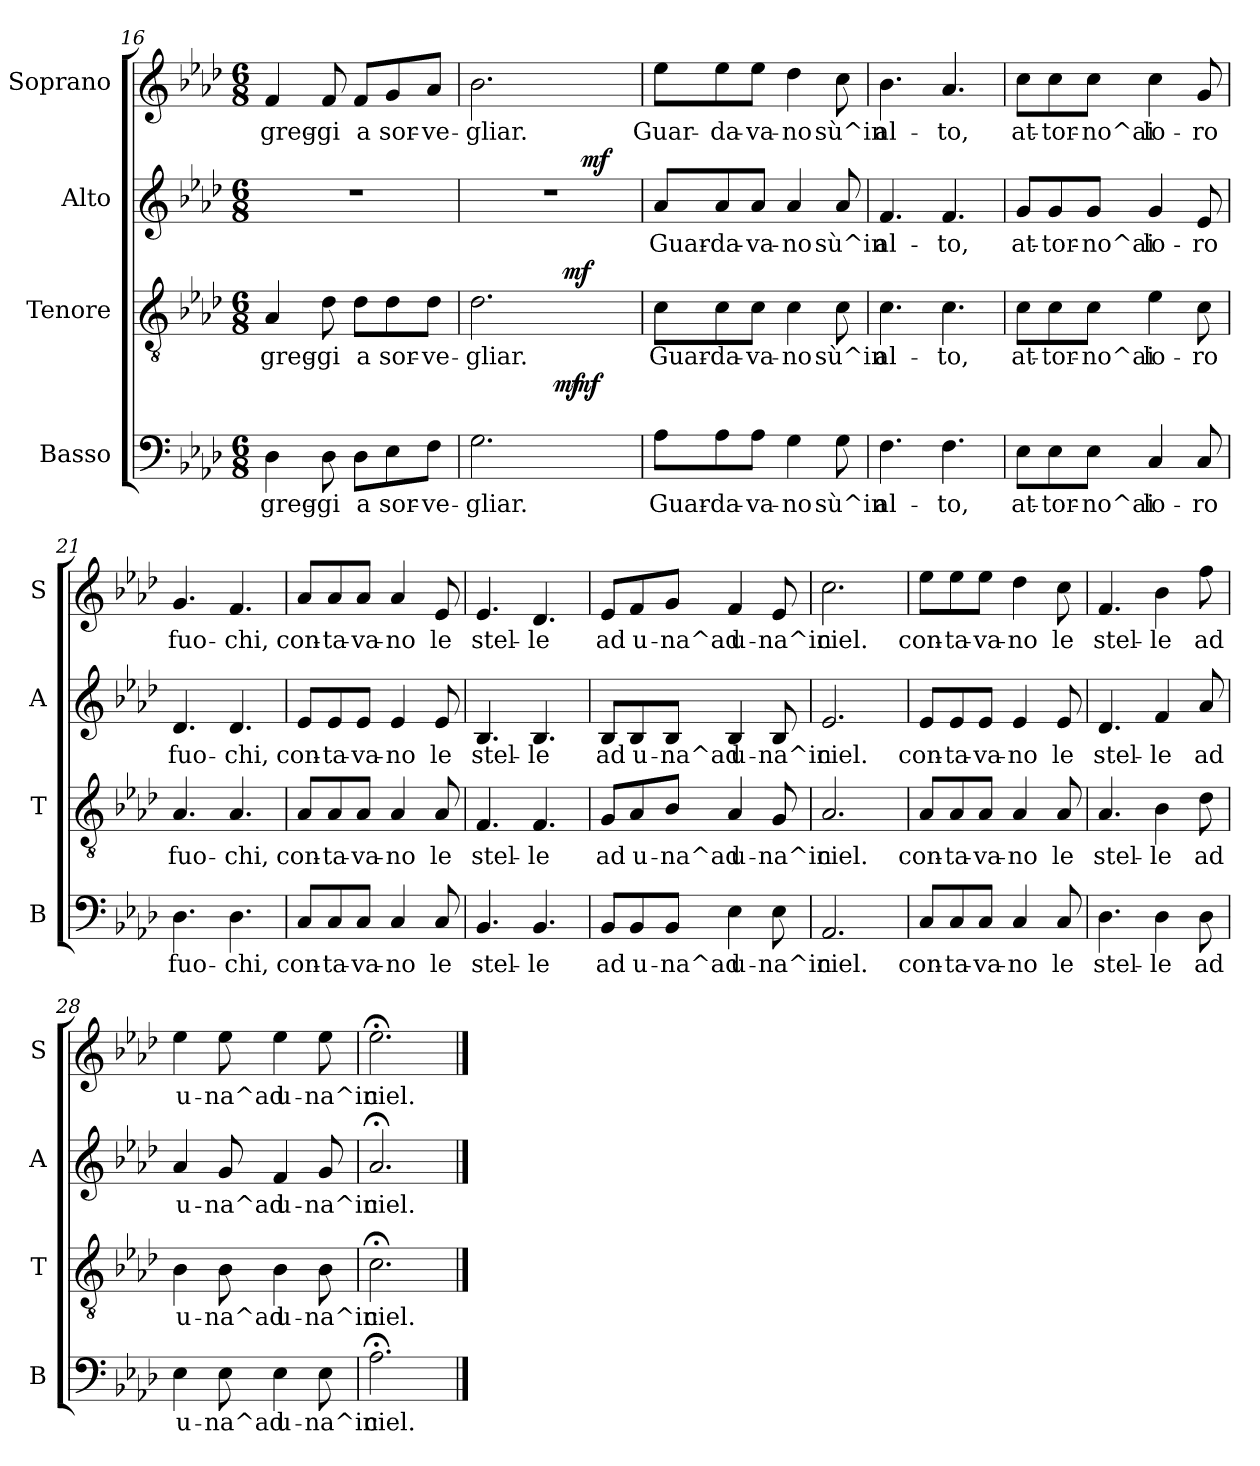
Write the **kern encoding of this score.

**kern	**text	**dynam	**kern	**text	**dynam	**kern	**text	**dynam	**kern	**text
*part4	*part4	*part4	*part3	*part3	*part3	*part2	*part2	*part2	*part1	*part1
*staff4	*staff4	*staff4	*staff3	*staff3	*staff3	*staff2	*staff2	*staff2	*staff1	*staff1
*I"Basso	*	*	*I"Tenore	*	*	*I"Alto	*	*	*I"Soprano	*
*I'B	*	*	*I'T	*	*	*I'A	*	*	*I'S	*
*clefF4	*	*	*clefGv2	*	*	*clefG2	*	*	*clefG2	*
*k[b-e-a-d-]	*	*	*k[b-e-a-d-]	*	*	*k[b-e-a-d-]	*	*	*k[b-e-a-d-]	*
*A-:	*	*	*A-:	*	*	*A-:	*	*	*A-:	*
*M6/8	*	*	*M6/8	*	*	*M6/8	*	*	*M6/8	*
=16	=16	=16	=16	=16	=16	=16	=16	=16	=16	=16
!	!LO:LY:b:cj	!	!	!LO:LY:b:cj	!	!	!	!	!	!LO:LY:b:cj
4D-\	greg-	.	4A-/	greg-	.	2.r	.	.	4f/	greg-
!	!LO:LY:b:cj	!	!	!LO:LY:b:cj	!	!	!	!	!	!LO:LY:b:cj
8D-\	-gi	.	8d-\	-gi	.	.	.	.	8f/	-gi
!	!LO:LY:b:cj	!	!	!LO:LY:b:cj	!	!	!	!	!	!LO:LY:b:cj
8D-\L	a	.	8d-\L	a	.	.	.	.	8f/L	a
!	!LO:LY:b:cj	!	!	!LO:LY:b:cj	!	!	!	!	!	!LO:LY:b:cj
8E-\	sor-	.	8d-\	sor-	.	.	.	.	8g/	sor-
!	!LO:LY:b:cj	!	!	!LO:LY:b:cj	!	!	!	!	!	!LO:LY:b:cj
8F\J	-ve-	.	8d-\J	-ve-	.	.	.	.	8a-/J	-ve-
!!LO:LB:g=z
=17	=17	=17	=17	=17	=17	=17	=17	=17	=17	=17
!	!LO:LY:b:cj	!	!	!LO:LY:b:cj	!	!	!	!	!	!LO:LY:b:cj
*^	*	*	*^	*	*	*^	*	*	*	*
*	*^	*	*	*	*	*	*	*	*	*	*	*	*
2.G\	2ryy	2ryy	-gliar.	.	2.d-\	2ryy	-gliar.	.	2.r	2ryy	.	.	2.b-\	-gliar.
.	64ryy	32.ryy	.	.	.	32ryy	.	.	.	16ryy	.	.	.	.
!	!	!	!	!LO:DY:a	!	!	!	!	!	!	!	!	!	!
.	8...ryy	.	.	mf	.	.	.	.	.	.	.	.	.	.
!	!	!	!	!	!	!	!	!LO:DY:a	!	!	!	!	!	!
.	.	.	.	.	.	8..ryy	.	mf	.	.	.	.	.	.
!	!	!	!	!LO:DY:b	!	!	!	!	!	!	!	!	!	!
.	.	8ryy	.	mf	.	.	.	.	.	.	.	.	.	.
!	!	!	!	!	!	!	!	!	!	!	!	!LO:DY:a	!	!
.	.	.	.	.	.	.	.	.	.	8.ryy	.	mf	.	.
.	.	16ryy	.	.	.	.	.	.	.	.	.	.	.	.
.	.	64ryy	.	.	.	.	.	.	.	.	.	.	.	.
=18	=18	=18	=18	=18	=18	=18	=18	=18	=18	=18	=18	=18	=18	=18
!	!	!	!LO:LY:b:cj	!	!	!	!LO:LY:b:cj	!	!	!	!LO:LY:b:cj	!	!	!LO:LY:b:cj
*v	*v	*v	*	*	*	*	*	*	*v	*v	*	*	*	*
*	*	*	*v	*v	*	*	*	*	*	*	*
8A-\L	Guar-	.	8c\L	Guar-	.	8a-/L	Guar-	.	8ee-\L	Guar-
!	!LO:LY:b:cj	!	!	!LO:LY:b:cj	!	!	!LO:LY:b:cj	!	!	!LO:LY:b:cj
8A-\	-da-	.	8c\	-da-	.	8a-/	-da-	.	8ee-\	-da-
!	!LO:LY:b:cj	!	!	!LO:LY:b:cj	!	!	!LO:LY:b:cj	!	!	!LO:LY:b:cj
8A-\J	-va-	.	8c\J	-va-	.	8a-/J	-va-	.	8ee-\J	-va-
!	!LO:LY:b:cj	!	!	!LO:LY:b:cj	!	!	!LO:LY:b:cj	!	!	!LO:LY:b:cj
4G\	-no	.	4c\	-no	.	4a-/	-no	.	4dd-\	-no
!	!LO:LY:b:cj	!	!	!LO:LY:b:cj	!	!	!LO:LY:b:cj	!	!	!LO:LY:b:cj
8G\	sù^in	.	8c\	sù^in	.	8a-/	sù^in	.	8cc\	sù^in
=19	=19	=19	=19	=19	=19	=19	=19	=19	=19	=19
!	!LO:LY:b:cj	!	!	!LO:LY:b:cj	!	!	!LO:LY:b:cj	!	!	!LO:LY:b:cj
4.F\	al-	.	4.c\	al-	.	4.f/	al-	.	4.b-\	al-
!	!LO:LY:b:cj	!	!	!LO:LY:b:cj	!	!	!LO:LY:b:cj	!	!	!LO:LY:b:cj
4.F\	-to,	.	4.c\	-to,	.	4.f/	-to,	.	4.a-/	-to,
=20	=20	=20	=20	=20	=20	=20	=20	=20	=20	=20
!	!LO:LY:b:cj	!	!	!LO:LY:b:cj	!	!	!LO:LY:b:cj	!	!	!LO:LY:b:cj
8E-\L	at-	.	8c\L	at-	.	8g/L	at-	.	8cc\L	at-
!	!LO:LY:b:cj	!	!	!LO:LY:b:cj	!	!	!LO:LY:b:cj	!	!	!LO:LY:b:cj
8E-\	-tor-	.	8c\	-tor-	.	8g/	-tor-	.	8cc\	-tor-
!	!LO:LY:b:cj	!	!	!LO:LY:b:cj	!	!	!LO:LY:b:cj	!	!	!LO:LY:b:cj
8E-\J	-no^ai	.	8c\J	-no^ai	.	8g/J	-no^ai	.	8cc\J	-no^ai
!	!LO:LY:b:cj	!	!	!LO:LY:b:cj	!	!	!LO:LY:b:cj	!	!	!LO:LY:b:cj
4C/	lo-	.	4e-\	lo-	.	4g/	lo-	.	4cc\	lo-
!	!LO:LY:b:cj	!	!	!LO:LY:b:cj	!	!	!LO:LY:b:cj	!	!	!LO:LY:b:cj
8C/	-ro	.	8c\	-ro	.	8e-/	-ro	.	8g/	-ro
!!LO:PB:g=z
=21	=21	=21	=21	=21	=21	=21	=21	=21	=21	=21
!	!LO:LY:b:cj	!	!	!LO:LY:b:cj	!	!	!LO:LY:b:cj	!	!	!LO:LY:b:cj
4.D-\	fuo-	.	4.A-/	fuo-	.	4.d-/	fuo-	.	4.g/	fuo-
!	!LO:LY:b:cj	!	!	!LO:LY:b:cj	!	!	!LO:LY:b:cj	!	!	!LO:LY:b:cj
4.D-\	-chi,	.	4.A-/	-chi,	.	4.d-/	-chi,	.	4.f/	-chi,
=22	=22	=22	=22	=22	=22	=22	=22	=22	=22	=22
!	!LO:LY:b:cj	!	!	!LO:LY:b:cj	!	!	!LO:LY:b:cj	!	!	!LO:LY:b:cj
8C/L	con-	.	8A-/L	con-	.	8e-/L	con-	.	8a-/L	con-
!	!LO:LY:b:cj	!	!	!LO:LY:b:cj	!	!	!LO:LY:b:cj	!	!	!LO:LY:b:cj
8C/	-ta-	.	8A-/	-ta-	.	8e-/	-ta-	.	8a-/	-ta-
!	!LO:LY:b:cj	!	!	!LO:LY:b:cj	!	!	!LO:LY:b:cj	!	!	!LO:LY:b:cj
8C/J	-va-	.	8A-/J	-va-	.	8e-/J	-va-	.	8a-/J	-va-
!	!LO:LY:b:cj	!	!	!LO:LY:b:cj	!	!	!LO:LY:b:cj	!	!	!LO:LY:b:cj
4C/	-no	.	4A-/	-no	.	4e-/	-no	.	4a-/	-no
!	!LO:LY:b:cj	!	!	!LO:LY:b:cj	!	!	!LO:LY:b:cj	!	!	!LO:LY:b:cj
8C/	le	.	8A-/	le	.	8e-/	le	.	8e-/	le
=23	=23	=23	=23	=23	=23	=23	=23	=23	=23	=23
!	!LO:LY:b:cj	!	!	!LO:LY:b:cj	!	!	!LO:LY:b:cj	!	!	!LO:LY:b:cj
4.BB-/	stel-	.	4.F/	stel-	.	4.B-/	stel-	.	4.e-/	stel-
!	!LO:LY:b:cj	!	!	!LO:LY:b:cj	!	!	!LO:LY:b:cj	!	!	!LO:LY:b:cj
4.BB-/	-le	.	4.F/	-le	.	4.B-/	-le	.	4.d-/	-le
=24	=24	=24	=24	=24	=24	=24	=24	=24	=24	=24
!	!LO:LY:b:cj	!	!	!LO:LY:b:cj	!	!	!LO:LY:b:cj	!	!	!LO:LY:b:cj
8BB-/L	ad	.	8G/L	ad	.	8B-/L	ad	.	8e-/L	ad
!	!LO:LY:b:cj	!	!	!LO:LY:b:cj	!	!	!LO:LY:b:cj	!	!	!LO:LY:b:cj
8BB-/	u-	.	8A-/	u-	.	8B-/	u-	.	8f/	u-
!	!LO:LY:b:cj	!	!	!LO:LY:b:cj	!	!	!LO:LY:b:cj	!	!	!LO:LY:b:cj
8BB-/J	-na^ad	.	8B-/J	-na^ad	.	8B-/J	-na^ad	.	8g/J	-na^ad
!	!LO:LY:b:cj	!	!	!LO:LY:b:cj	!	!	!LO:LY:b:cj	!	!	!LO:LY:b:cj
4E-\	u-	.	4A-/	u-	.	4B-/	u-	.	4f/	u-
!	!LO:LY:b:cj	!	!	!LO:LY:b:cj	!	!	!LO:LY:b:cj	!	!	!LO:LY:b:cj
8E-\	-na^in	.	8G/	-na^in	.	8B-/	-na^in	.	8e-/	-na^in
!!LO:PB:g=z
=25	=25	=25	=25	=25	=25	=25	=25	=25	=25	=25
!	!LO:LY:b:cj	!	!	!LO:LY:b:cj	!	!	!LO:LY:b:cj	!	!	!LO:LY:b:cj
2.AA-/	ciel.	.	2.A-/	ciel.	.	2.e-/	ciel.	.	2.cc\	ciel.
=26	=26	=26	=26	=26	=26	=26	=26	=26	=26	=26
!	!LO:LY:b:cj	!	!	!LO:LY:b:cj	!	!	!LO:LY:b:cj	!	!	!LO:LY:b:cj
8C/L	con-	.	8A-/L	con-	.	8e-/L	con-	.	8ee-\L	con-
!	!LO:LY:b:cj	!	!	!LO:LY:b:cj	!	!	!LO:LY:b:cj	!	!	!LO:LY:b:cj
8C/	-ta-	.	8A-/	-ta-	.	8e-/	-ta-	.	8ee-\	-ta-
!	!LO:LY:b:cj	!	!	!LO:LY:b:cj	!	!	!LO:LY:b:cj	!	!	!LO:LY:b:cj
8C/J	-va-	.	8A-/J	-va-	.	8e-/J	-va-	.	8ee-\J	-va-
!	!LO:LY:b:cj	!	!	!LO:LY:b:cj	!	!	!LO:LY:b:cj	!	!	!LO:LY:b:cj
4C/	-no	.	4A-/	-no	.	4e-/	-no	.	4dd-\	-no
!	!LO:LY:b:cj	!	!	!LO:LY:b:cj	!	!	!LO:LY:b:cj	!	!	!LO:LY:b:cj
8C/	le	.	8A-/	le	.	8e-/	le	.	8cc\	le
=27	=27	=27	=27	=27	=27	=27	=27	=27	=27	=27
!	!LO:LY:b:cj	!	!	!LO:LY:b:cj	!	!	!LO:LY:b:cj	!	!	!LO:LY:b:cj
4.D-\	stel-	.	4.A-/	stel-	.	4.d-/	stel-	.	4.f/	stel-
!	!LO:LY:b:cj	!	!	!LO:LY:b:cj	!	!	!LO:LY:b:cj	!	!	!LO:LY:b:cj
4D-\	-le	.	4B-\	-le	.	4f/	-le	.	4b-\	-le
!	!LO:LY:b:cj	!	!	!LO:LY:b:cj	!	!	!LO:LY:b:cj	!	!	!LO:LY:b:cj
8D-\	ad	.	8d-\	ad	.	8a-/	ad	.	8ff\	ad
=28	=28	=28	=28	=28	=28	=28	=28	=28	=28	=28
!	!LO:LY:b:cj	!	!	!LO:LY:b:cj	!	!	!LO:LY:b:cj	!	!	!LO:LY:b:cj
4E-\	u-	.	4B-\	u-	.	4a-/	u-	.	4ee-\	u-
!	!LO:LY:b:cj	!	!	!LO:LY:b:cj	!	!	!LO:LY:b:cj	!	!	!LO:LY:b:cj
8E-\	-na^ad	.	8B-\	-na^ad	.	8g/	-na^ad	.	8ee-\	-na^ad
!	!LO:LY:b:cj	!	!	!LO:LY:b:cj	!	!	!LO:LY:b:cj	!	!	!LO:LY:b:cj
4E-\	u-	.	4B-\	u-	.	4f/	u-	.	4ee-\	u-
!	!LO:LY:b:cj	!	!	!LO:LY:b:cj	!	!	!LO:LY:b:cj	!	!	!LO:LY:b:cj
8E-\	-na^in	.	8B-\	-na^in	.	8g/	-na^in	.	8ee-\	-na^in
=29	=29	=29	=29	=29	=29	=29	=29	=29	=29	=29
!	!LO:LY:b:cj	!	!	!LO:LY:b:cj	!	!	!LO:LY:b:cj	!	!	!LO:LY:b:cj
2.A-;<\	ciel.	.	2.c;<\	ciel.	.	2.a-;</	ciel.	.	2.ee-;<\	ciel.
==	==	==	==	==	==	==	==	==	==	==
*-	*-	*-	*-	*-	*-	*-	*-	*-	*-	*-
